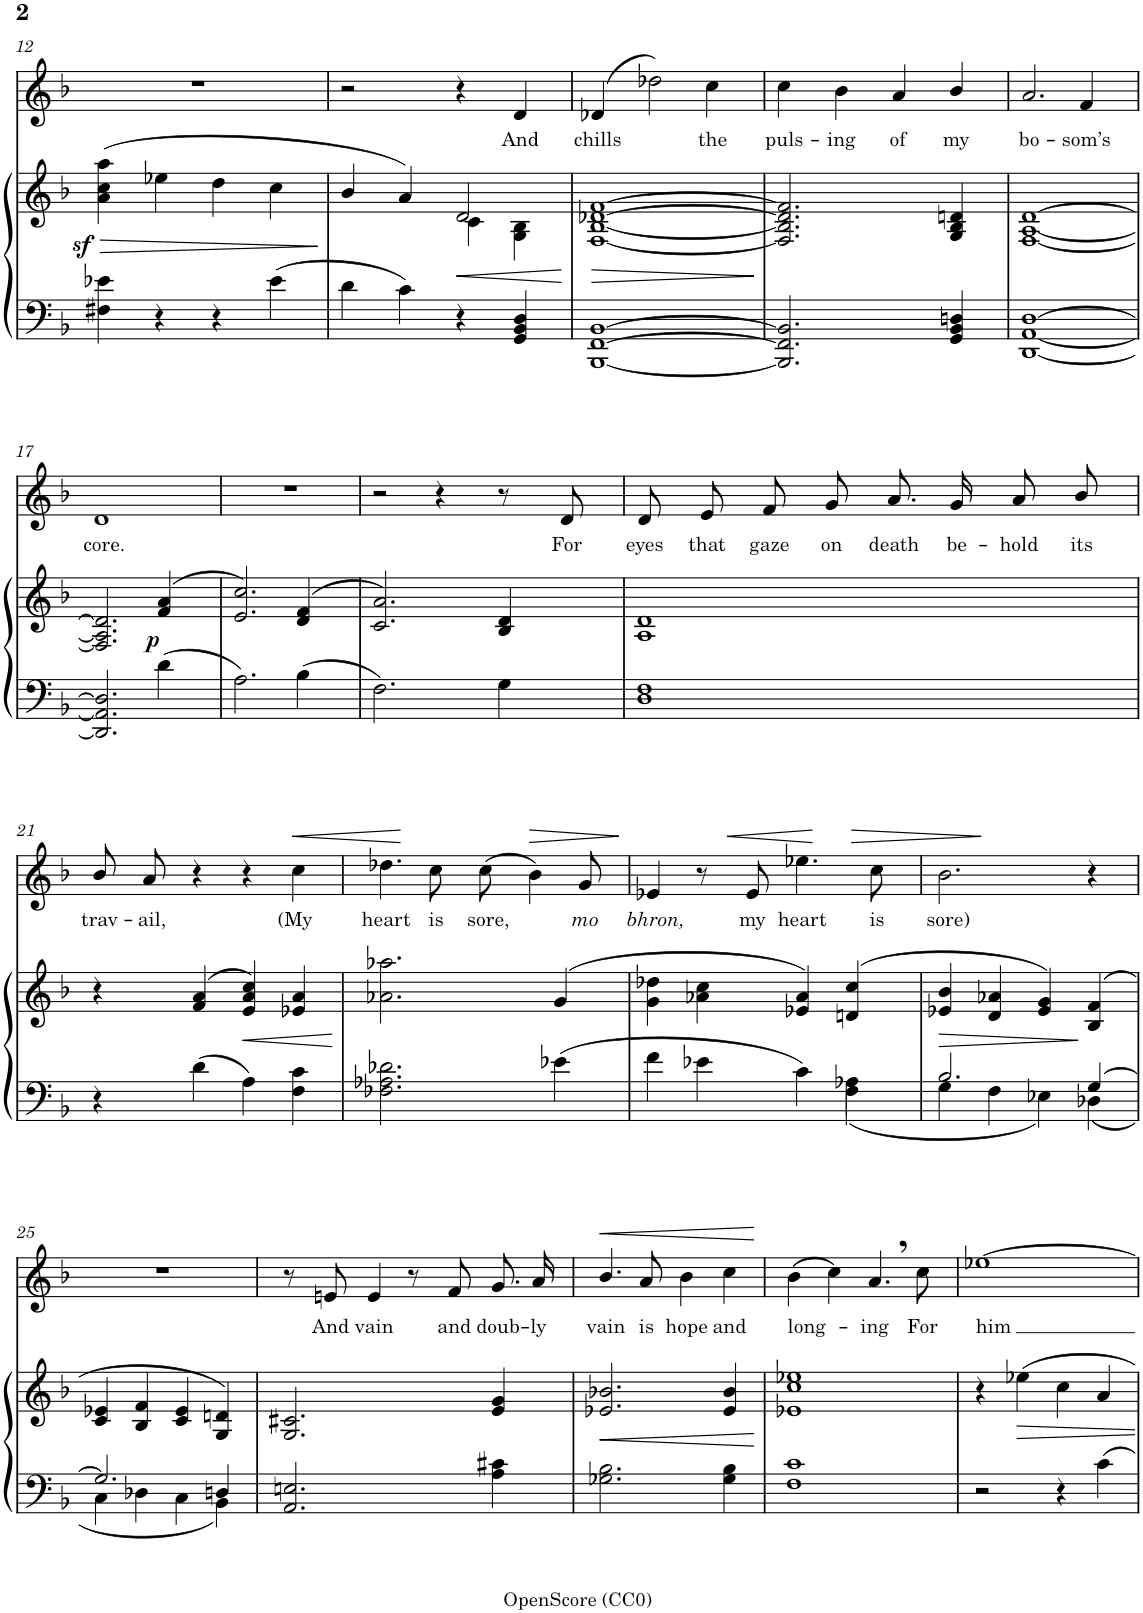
**kern	**kern	**dynam	**kern	**text	**dynam
*part2	*part2	*part2	*part1	*part1	*part1
*staff3	*staff2	*staff2/3	*staff1	*staff1	*staff1
*I"Piano	*	*	*I"Voice	*	*
*I'Pno	*	*	*	*	*
!!LO:PB:g=z
*clefF4	*clefG2	*	*clefG2	*	*
*k[b-]	*k[b-]	*	*k[b-]	*	*
*M4/4	*M4/4	*	*M4/4	*	*
*met(c)	*met(c)	*	*met(c)	*	*
=12	=12	=12	=12	=12	=12
!	!	!LO:HP:b	!	!	!
4F#X\ 4e-X\	(4a\z< 4cc\z< 4aa\z<	>	1r	.	.
4r	4ee-X\	.	.	.	.
4r	4dd\	.	.	.	.
4e-\	4cc\	.	.	.	.
.	.	]	.	.	.
=13	=13	=13	=13	=13	=13
*	*^	*	*	*	*
4d\	4b-/	2ryy	.	2r	.	.
4c\	4a/)	.	.	.	.	.
!	!	!	!LO:HP:b	!	!	!
4r	2d/	4c\	<	4r	.	.
!	!	!	!	!	!LO:LY:b	!
4GG/ 4BB-/ 4D/	.	4G\ 4B-\	.	4d/	And	.
*	*v	*v	*	*	*	*
.	.	[	.	.	.
=14	=14	=14	=14	=14	=14
!	!	!LO:HP:b	!	!LO:LY:b	!
[1BBB- [>1FF [1BB-	[1F [1B- [>1d-X [1f	>	(4d-X/	chills	.
.	.	.	2dd-X\)	.	.
!	!	!	!	!LO:LY:b	!
.	.	.	4cc\	the	.
.	.	]	.	.	.
=15	=15	=15	=15	=15	=15
!	!	!	!	!LO:LY:b	!
2.BBB-/] 2.FF/] 2.BB-/]	2.F/] 2.B-/] 2.d-/] 2.f/]	.	4cc\	puls-	.
!	!	!	!	!LO:LY:b	!
.	.	.	4b-\	-ing	.
!	!	!	!	!LO:LY:b	!
.	.	.	4a/	of	.
!	!	!	!	!LO:LY:b	!
4GG/ 4BB-/ 4Dn/	4G/ 4B-/ 4dn/	.	4b-/	my	.
=16	=16	=16	=16	=16	=16
!	!	!	!	!LO:LY:b	!
[1DD [1AA [1D	[1F [1A [1d	.	2.a/	bo-	.
!	!	!	!	!LO:LY:b	!
.	.	.	4f/	-som’s	.
!!LO:LB:g=z
=17	=17	=17	=17	=17	=17
!	!	!	!	!LO:LY:b	!
2.DD/]'~ 2.AA/]'~ 2.D/]'~	2.F/]'~ 2.A/]'~ 2.d/]'~	.	1d'~	core.	.
!	!	!LO:DY:b	!	!	!
4d\	(>4f/ 4a/	p	.	.	.
=18	=18	=18	=18	=18	=18
2.A'~\	2.e/'~ 2.cc/'~)	.	1r	.	.
4B-\	(>4d/ 4f/	.	.	.	.
=19	=19	=19	=19	=19	=19
2.F'~\	2.c/'~ 2.a/'~)	.	2r	.	.
.	.	.	4r	.	.
4G\	4B-/ 4d/	.	8r	.	.
!	!	!	!	!LO:LY:b	!
.	.	.	8d/	For	.
=20	=20	=20	=20	=20	=20
!	!	!	!	!LO:LY:b	!
1D 1F	1A 1d	.	8d/L	eyes	.
!	!	!	!	!LO:LY:b	!
.	.	.	8e/J	that	.
!	!	!	!	!LO:LY:b	!
.	.	.	8f/L	gaze	.
!	!	!	!	!LO:LY:b	!
.	.	.	8g/J	on	.
!	!	!	!	!LO:LY:b	!
.	.	.	8.a/L	death	.
!	!	!	!	!LO:LY:b	!
.	.	.	16g/Jk	be-	.
!	!	!	!	!LO:LY:b	!
.	.	.	8a/L	-hold	.
!	!	!	!	!LO:LY:b	!
.	.	.	8b-/J	its	.
!!LO:LB:g=z
=21	=21	=21	=21	=21	=21
!	!	!	!	!LO:LY:b	!
4r	4r	.	8b-/L	trav-	.
!	!	!	!	!LO:LY:b	!
.	.	.	8a/J	-ail,	.
4d\	(>4f/ 4a/	.	4r	.	.
!	!	!LO:HP:b	!	!	!
4A\	4e/ 4a/ 4cc/)	<	4r	.	.
!	!	!	!	!LO:LY:b	!LO:HP:b
4F\ 4c\	4e-X/ 4a/	.	4cc\	(My	<
.	.	[	.	.	.
=22	=22	=22	=22	=22	=22
!	!	!	!	!LO:LY:b	!
2.F-X\ 2.A-X\ 2.d-X\	2.a-X\ 2.aa-X\	.	4.dd-X\	heart	.
!	!	!	!	!LO:LY:b	!
.	.	.	8cc\	is	[
!	!	!	!	!LO:LY:b	!
.	.	.	(8cc\	sore,	.
!	!	!	!	!	!LO:HP:b
.	.	.	4b-\)	.	>
4e-X\	(>4g/	.	.	.	.
!	!	!	!	!LO:LY:b	!
.	.	.	8g/	mo	.
.	.	.	.	.	]
=23	=23	=23	=23	=23	=23
*^	*	*	*	*	*
!	!	!	!	!	!LO:LY:b	!
4f\	2.ryy	4g\ 4dd-X\	.	4e-X/	bhron,	.
4e-X\	.	4a-X\ 4cc\	.	8r	.	.
!	!	!	!	!	!LO:LY:b	!LO:HP:b
.	.	.	.	8e-/	my	<
!	!	!	!	!	!LO:LY:b	!
4c\	.	4e-X/ 4a-/)	.	4.ee-X\	heart	.
4A-X\	4F\	(>4dn/ 4cc/	.	.	.	.
!	!	!	!	!	!LO:LY:b	!LO:HP:n=1:b
.	.	.	.	8cc\	is	[ >
=24	=24	=24	=24	=24	=24	=24
!	!	!	!LO:HP:b	!	!LO:LY:b	!
2.B-/	4G\	4e-X/ 4b-/	>	2.b-\	sore)	.
.	4F\	4d/ 4a-X/	.	.	.	.
.	4E-X\	4e-/ 4g/)	.	.	.	.
[4G/	4D-X\	(>4B-/ 4f/	]	4r	.	]
!!LO:LB:g=z
=25	=25	=25	=25	=25	=25	=25
2.G/]	4C\	4c/ 4e-X/	.	1r	.	.
.	4D-X\	4B-/ 4f/	.	.	.	.
.	4C\	4c/ 4e-/	.	.	.	.
4Dn/	4BB-\	4G/ 4dn/)	.	.	.	.
*v	*v	*	*	*	*	*
=26	=26	=26	=26	=26	=26
2.AA/ 2.En/	2.G/ 2.c#X/	.	8r	.	.
!	!	!	!	!LO:LY:b	!
.	.	.	8en/	And	.
!	!	!	!	!LO:LY:b	!
.	.	.	4e/	vain	.
.	.	.	8r	.	.
!	!	!	!	!LO:LY:b	!
.	.	.	8f/	and	.
!	!	!	!	!LO:LY:b	!
4A\ 4c#X\	4e/ 4g/	.	8.g/L	doub-	.
!	!	!	!	!LO:LY:b	!
.	.	.	16a/Jk	-ly	.
=27	=27	=27	=27	=27	=27
!	!	!LO:HP:b	!	!LO:LY:b	!LO:HP:b
2.G-X\ 2.B-\	2.e-X/ 2.b-X/	<	4.b-/	vain	<
!	!	!	!	!LO:LY:b	!
.	.	.	8a/	is	.
!	!	!	!	!LO:LY:b	!
.	.	.	4b-\	hope	.
!	!	!	!	!LO:LY:b	!
4G-\ 4B-\	4e-/ 4b-/	.	4cc\	and	.
.	.	[	.	.	[
=28	=28	=28	=28	=28	=28
!	!	!	!	!LO:LY:b	!
1F 1c	1e-X 1cc 1ee-X	.	(4b-\	long-	.
.	.	.	4cc\)	.	.
!	!	!	!	!LO:LY:b	!
.	.	.	4.a'~,/	-ing	.
!	!	!	!	!LO:LY:b	!
.	.	.	8cc\	For	.
=29	=29	=29	=29	=29	=29
!	!	!	!	!LO:LY:b	!
2r	4r	.	[1ee-X	him	.
.	4ee-X\	.	.	.	.
4r	4cc\	.	.	.	.
4c\	4a/	.	.	.	.
=	=	=	=	=	=
*-	*-	*-	*-	*-	*-
